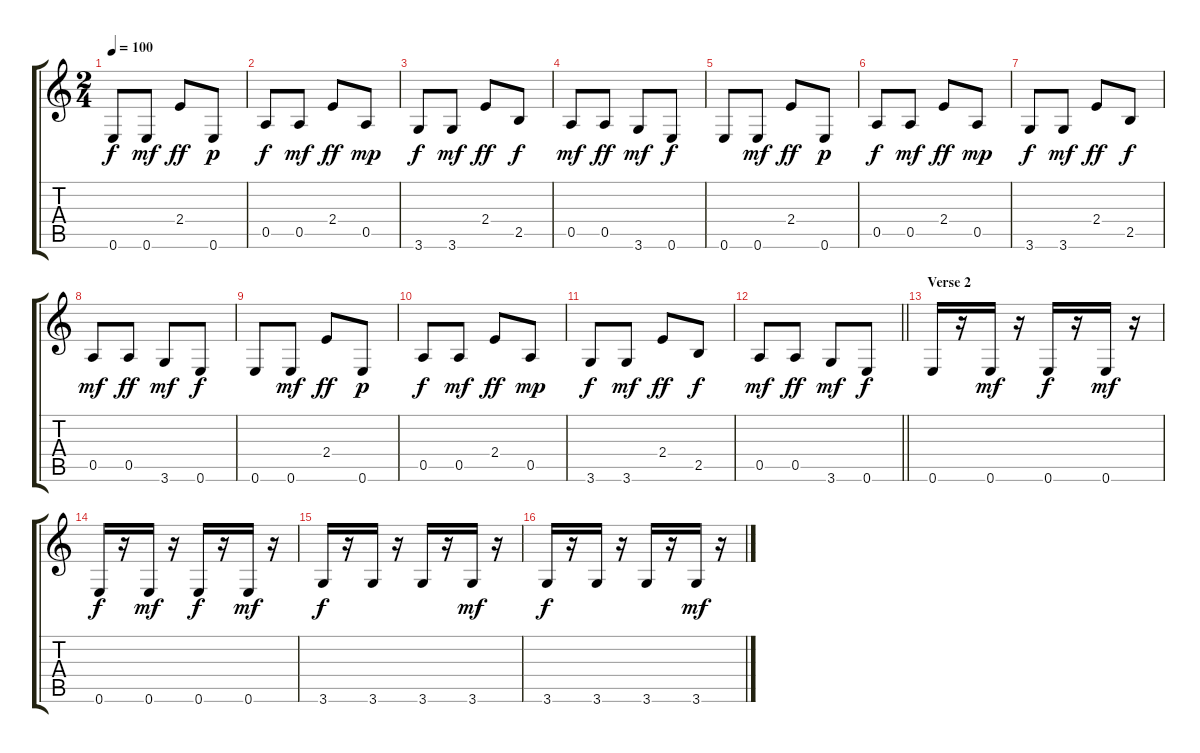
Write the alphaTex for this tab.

\track "" {instrument electricbasspick}
\staff {score tabs}
\tuning (E4 B3 G3 D3 A2 E2) {hide}
\ts (2 4)
\tempo 100
\clef g2
\ks c
0.6.8{dy f} 0.6.8{dy mf} 2.4.8{dy ff} 0.6.8{dy p} |
0.5.8{dy f} 0.5.8{dy mf} 2.4.8{dy ff} 0.5.8{dy mp} |
3.6.8{dy f} 3.6.8{dy mf} 2.4.8{dy ff} 2.5.8{dy f} |
0.5.8{dy mf} 0.5.8{dy ff} 3.6.8{dy mf} 0.6.8{dy f} |
0.6.8 0.6.8{dy mf} 2.4.8{dy ff} 0.6.8{dy p} |
0.5.8{dy f} 0.5.8{dy mf} 2.4.8{dy ff} 0.5.8{dy mp} |
3.6.8{dy f} 3.6.8{dy mf} 2.4.8{dy ff} 2.5.8{dy f} |
0.5.8{dy mf} 0.5.8{dy ff} 3.6.8{dy mf} 0.6.8{dy f} |
0.6.8 0.6.8{dy mf} 2.4.8{dy ff} 0.6.8{dy p} |
0.5.8{dy f} 0.5.8{dy mf} 2.4.8{dy ff} 0.5.8{dy mp} |
3.6.8{dy f} 3.6.8{dy mf} 2.4.8{dy ff} 2.5.8{dy f} |
\barLineRight lightlight
0.5.8{dy mf} 0.5.8{dy ff} 3.6.8{dy mf} 0.6.8{dy f} |
\section ("" "Verse 2")
0.6.16 r.16 0.6.16{dy mf} r.16 0.6.16{dy f} r.16 0.6.16{dy mf} r.16 |
0.6.16{dy f} r.16 0.6.16{dy mf} r.16 0.6.16{dy f} r.16 0.6.16{dy mf} r.16 |
3.6.16{dy f} r.16 3.6.16 r.16 3.6.16 r.16 3.6.16{dy mf} r.16 |
3.6.16{dy f} r.16 3.6.16 r.16 3.6.16 r.16 3.6.16{dy mf} r.16
